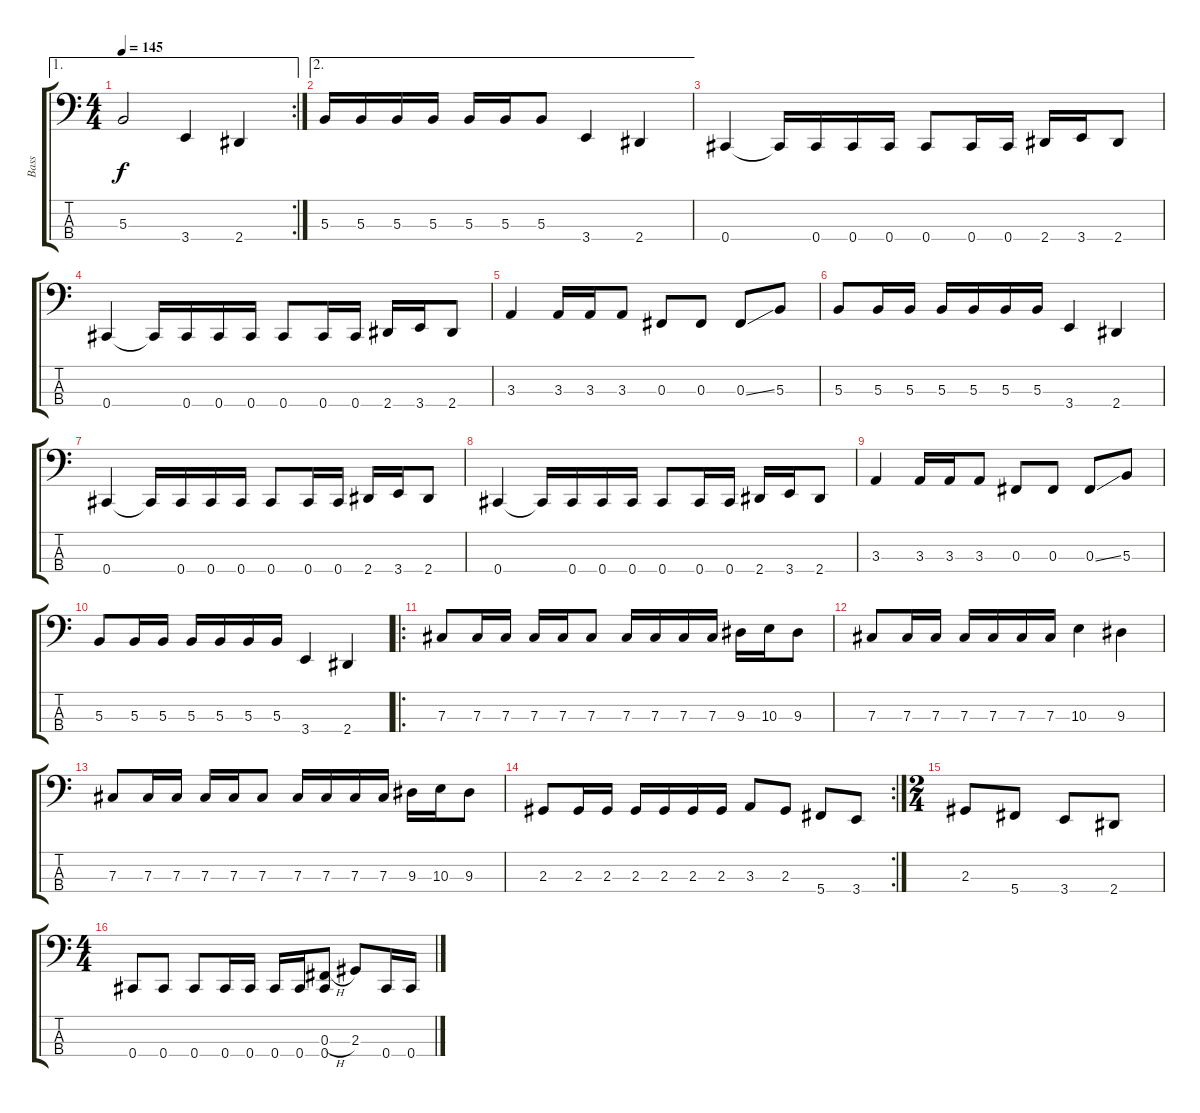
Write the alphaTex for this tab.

\track ("Bass" "Bass") {instrument electricbassfinger}
\staff {score tabs}
\tuning (E2 B1 Gb1 Db1) {hide}
\ae 1
\rc 2
\ts (4 4)
\tempo 145
\clef f4
\ks c
5.3.2{dy f} 3.4.4 2.4.4 |
\ae 2
5.3.16 5.3.16 5.3.16 5.3.16 5.3.16 5.3.16 5.3.8 3.4.4 2.4.4 |
0.4.4 0.4{t}.16 0.4.16 0.4.16 0.4.16 0.4.8 0.4.16 0.4.16 2.4.16 3.4.16 2.4.8 |
0.4.4 0.4{t}.16 0.4.16 0.4.16 0.4.16 0.4.8 0.4.16 0.4.16 2.4.16 3.4.16 2.4.8 |
3.3.4 3.3.16 3.3.16 3.3.8 0.3.8 0.3.8 0.3{ss}.8 5.3.8 |
5.3.8 5.3.16 5.3.16 5.3.16 5.3.16 5.3.16 5.3.16 3.4.4 2.4.4 |
0.4.4 0.4{t}.16 0.4.16 0.4.16 0.4.16 0.4.8 0.4.16 0.4.16 2.4.16 3.4.16 2.4.8 |
0.4.4 0.4{t}.16 0.4.16 0.4.16 0.4.16 0.4.8 0.4.16 0.4.16 2.4.16 3.4.16 2.4.8 |
3.3.4 3.3.16 3.3.16 3.3.8 0.3.8 0.3.8 0.3{ss}.8 5.3.8 |
5.3.8 5.3.16 5.3.16 5.3.16 5.3.16 5.3.16 5.3.16 3.4.4 2.4.4 |
\ro
7.3.8 7.3.16 7.3.16 7.3.16 7.3.16 7.3.8 7.3.16 7.3.16 7.3.16 7.3.16 9.3.16 10.3.16 9.3.8 |
7.3.8 7.3.16 7.3.16 7.3.16 7.3.16 7.3.16 7.3.16 10.3.4 9.3.4 |
7.3.8 7.3.16 7.3.16 7.3.16 7.3.16 7.3.8 7.3.16 7.3.16 7.3.16 7.3.16 9.3.16 10.3.16 9.3.8 |
\rc 2
2.3.8 2.3.16 2.3.16 2.3.16 2.3.16 2.3.16 2.3.16 3.3.8 2.3.8 5.4.8 3.4.8 |
\ts (2 4)
2.3.8 5.4.8 3.4.8 2.4.8 |
\ts (4 4)
0.4.8 0.4.8 0.4.8 0.4.16 0.4.16 0.4.16 0.4.16 (0.3{h} 0.4).8 2.3.8 0.4.16 0.4.16
